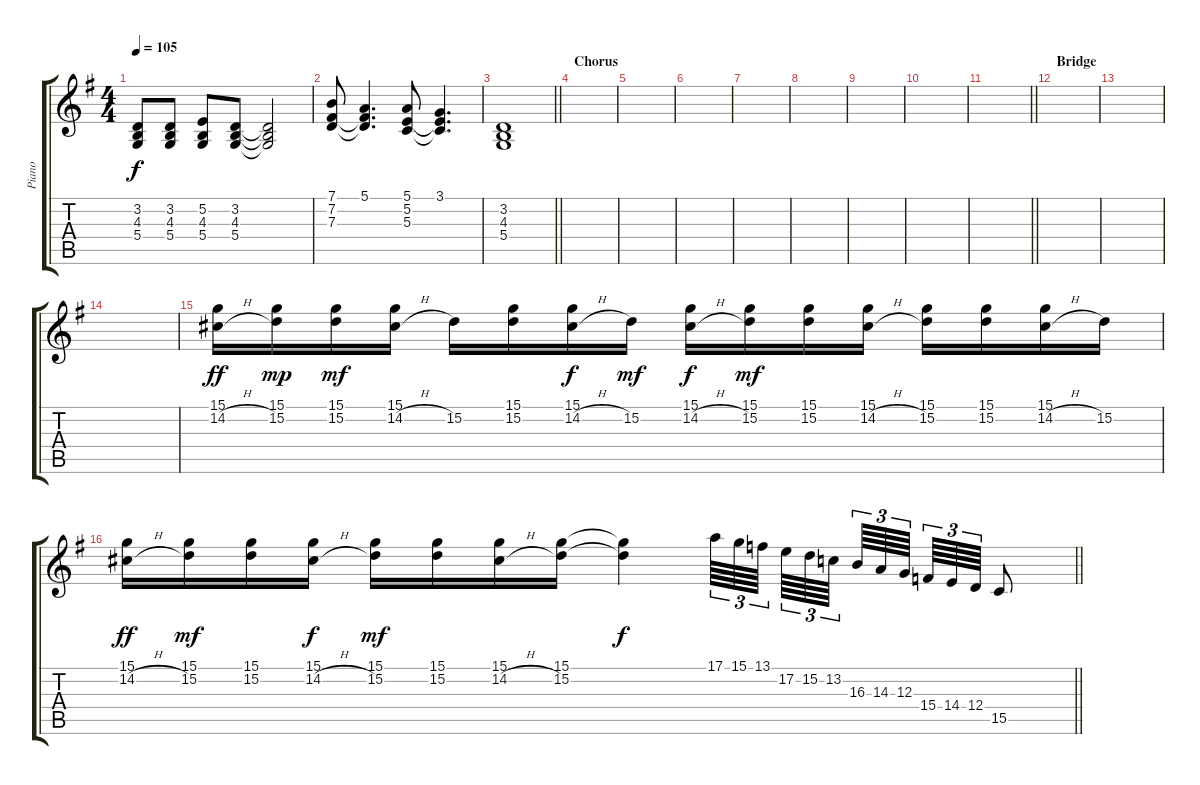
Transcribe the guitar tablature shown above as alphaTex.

\track ("Piano" "Piano") {instrument acousticgrandpiano}
\staff {score tabs}
\tuning (E4 B3 G3 D3 A2 E2) {hide}
\ts (4 4)
\tempo 105
\clef g2
\ks g
(3.2 4.3 5.4).8{dy f} (3.2 4.3 5.4).8 (5.2 4.3 5.4).8 (3.2 4.3 5.4).8 (3.2{t} 4.3{t} 5.4{t}).2 |
(7.1 7.2 7.3).8 (5.1 7.2{t} 7.3{t}).4{d} (5.1 5.2 5.3).8 (3.1 5.2{t} 5.3{t}).4{d} |
\barLineRight lightlight
(3.2 4.3 5.4).1 |
\section ("" "Chorus")
|
|
|
|
|
|
|
\barLineRight lightlight
|
\section ("" "Bridge")
|
|
|
(15.1 14.2{h}).16{dy ff} (15.1 15.2).16{dy mp} (15.1 15.2).16{dy mf} (15.1 14.2{h}).16 15.2.16 (15.1 15.2).16 (15.1 14.2{h}).16{dy f} 15.2.16{dy mf} (15.1 14.2{h}).16{dy f} (15.1 15.2).16{dy mf} (15.1 15.2).16 (15.1 14.2{h}).16 (15.1 15.2).16 (15.1 15.2).16 (15.1 14.2{h}).16 15.2.16 |
\barLineRight lightlight
(15.1 14.2{h}).16{dy ff} (15.1 15.2).16{dy mf} (15.1 15.2).16 (15.1 14.2{h}).16{dy f} (15.1 15.2).16{dy mf} (15.1 15.2).16 (15.1 14.2{h}).16 (15.1 15.2).16 (15.1{t} 15.2{t}).4{dy f} 17.1.64{tu (3 2)} 15.1.64{tu (3 2)} 13.1.64{tu (3 2) beam splitsecondary} 17.2.64{tu (3 2)} 15.2.64{tu (3 2)} 13.2.64{tu (3 2) beam splitsecondary} 16.3.64{tu (3 2)} 14.3.64{tu (3 2)} 12.3.64{tu (3 2) beam splitsecondary} 15.4.64{tu (3 2)} 14.4.64{tu (3 2)} 12.4.64{tu (3 2)} 15.5.8
